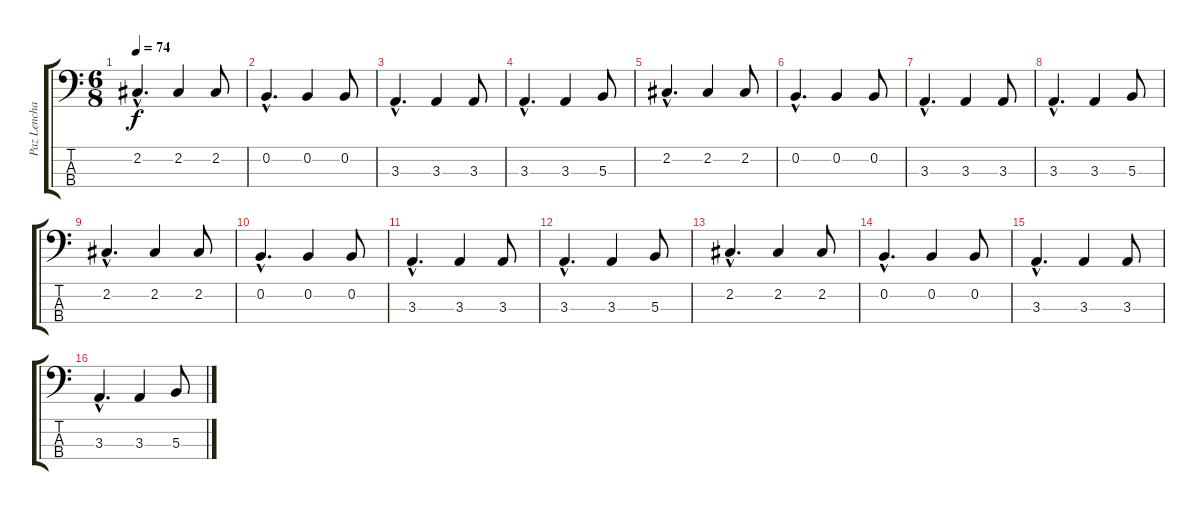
\track ("Paz Lenchantin - Bass" "Paz Lencha") {instrument electricbasspick}
\staff {score tabs}
\tuning (E2 B1 Gb1 Db1) {hide}
\ts (6 8)
\tempo 74
\clef f4
\ks c
2.2{hac}.4{d dy f} 2.2.4 2.2.8 |
0.2{hac}.4{d} 0.2.4 0.2.8 |
3.3{hac}.4{d} 3.3.4 3.3.8 |
3.3{hac}.4{d} 3.3.4 5.3.8 |
2.2{hac}.4{d} 2.2.4 2.2.8 |
0.2{hac}.4{d} 0.2.4 0.2.8 |
3.3{hac}.4{d} 3.3.4 3.3.8 |
3.3{hac}.4{d} 3.3.4 5.3.8 |
2.2{hac}.4{d} 2.2.4 2.2.8 |
0.2{hac}.4{d} 0.2.4 0.2.8 |
3.3{hac}.4{d} 3.3.4 3.3.8 |
3.3{hac}.4{d} 3.3.4 5.3.8 |
2.2{hac}.4{d} 2.2.4 2.2.8 |
0.2{hac}.4{d} 0.2.4 0.2.8 |
3.3{hac}.4{d} 3.3.4 3.3.8 |
3.3{hac}.4{d} 3.3.4 5.3.8
